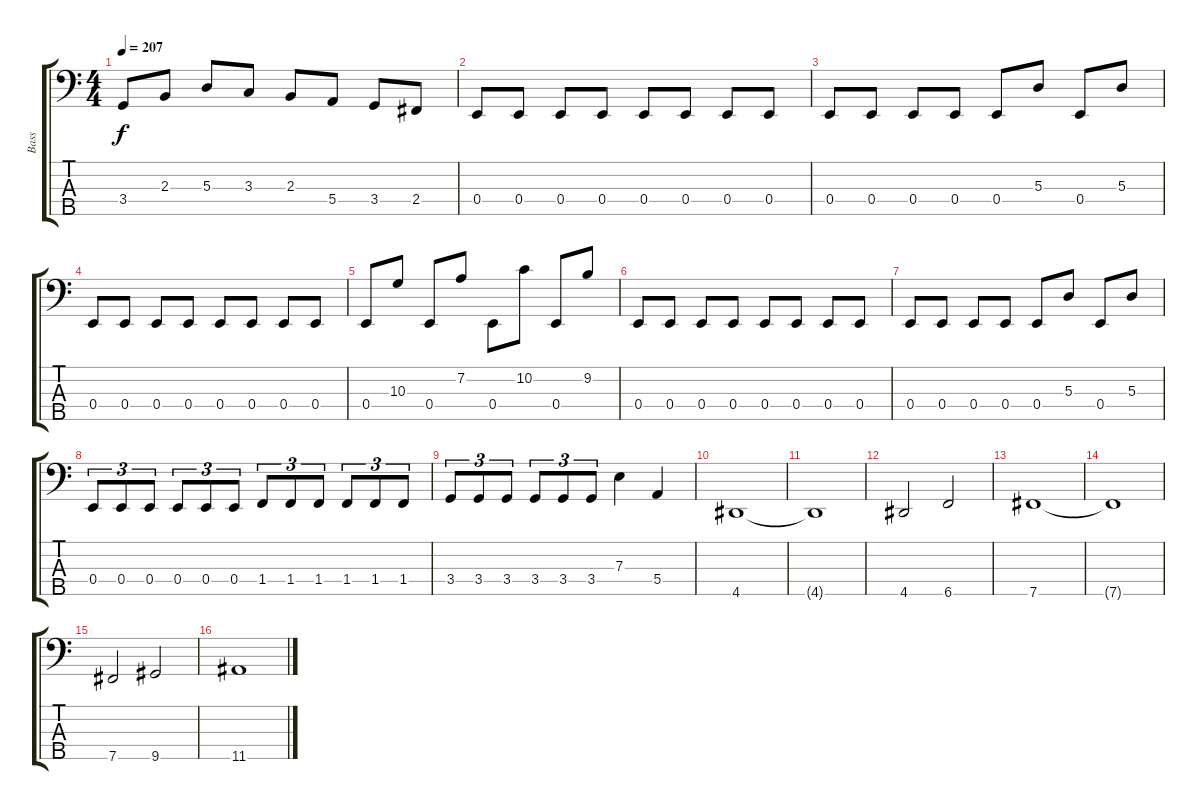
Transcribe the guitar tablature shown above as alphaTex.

\track ("Bass" "Bass") {instrument electricbasspick}
\staff {score tabs}
\tuning (G2 D2 A1 E1 B0) {hide}
\ts (4 4)
\tempo 207
\clef f4
\ks c
3.4.8{dy f} 2.3.8 5.3.8 3.3.8 2.3.8 5.4.8 3.4.8 2.4.8 |
0.4.8 0.4.8 0.4.8 0.4.8 0.4.8 0.4.8 0.4.8 0.4.8 |
0.4.8 0.4.8 0.4.8 0.4.8 0.4.8 5.3.8 0.4.8 5.3.8 |
0.4.8 0.4.8 0.4.8 0.4.8 0.4.8 0.4.8 0.4.8 0.4.8 |
0.4.8 10.3.8 0.4.8 7.2.8 0.4.8 10.2.8 0.4.8 9.2.8 |
0.4.8 0.4.8 0.4.8 0.4.8 0.4.8 0.4.8 0.4.8 0.4.8 |
0.4.8 0.4.8 0.4.8 0.4.8 0.4.8 5.3.8 0.4.8 5.3.8 |
0.4.8{tu (3 2)} 0.4.8{tu (3 2)} 0.4.8{tu (3 2)} 0.4.8{tu (3 2)} 0.4.8{tu (3 2)} 0.4.8{tu (3 2)} 1.4.8{tu (3 2)} 1.4.8{tu (3 2)} 1.4.8{tu (3 2)} 1.4.8{tu (3 2)} 1.4.8{tu (3 2)} 1.4.8{tu (3 2)} |
3.4.8{tu (3 2)} 3.4.8{tu (3 2)} 3.4.8{tu (3 2)} 3.4.8{tu (3 2)} 3.4.8{tu (3 2)} 3.4.8{tu (3 2)} 7.3.4 5.4.4 |
4.5.1 |
4.5{t}.1 |
4.5.2 6.5.2 |
7.5.1 |
7.5{t}.1 |
7.5.2 9.5.2 |
11.5.1
